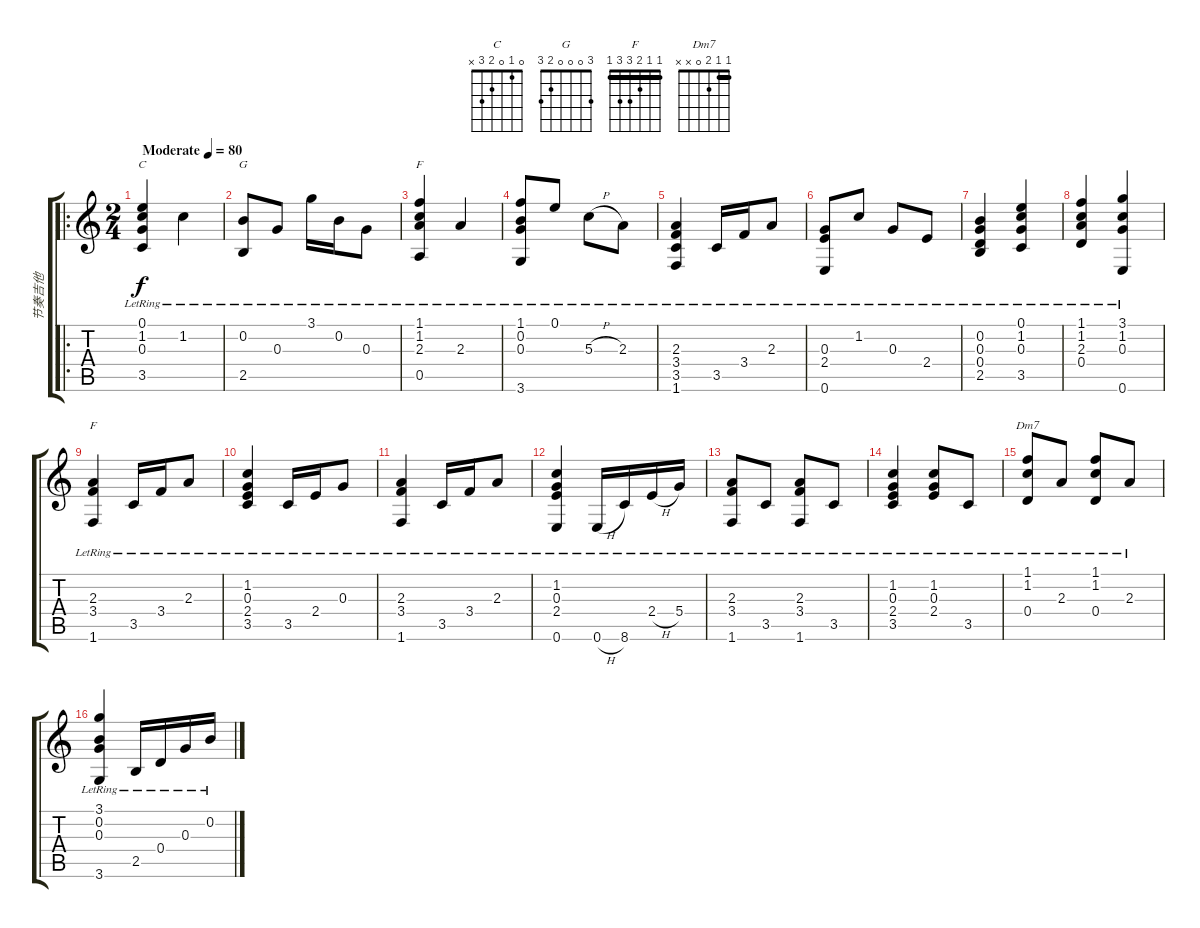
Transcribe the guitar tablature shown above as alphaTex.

\track ("节奏吉他" "节奏吉他") {instrument acousticguitarsteel}
\staff {score tabs}
\tuning (E4 B3 G3 D3 A2 E2) {hide}
\chord ("C" 0 1 0 2 3 x)
\chord ("G" 3 0 0 0 2 3)
\chord ("F" 1 1 2 3 0 1) {barre 1}
\chord ("F" 1 1 2 3 3 1) {barre 1}
\chord ("Dm7" 1 1 2 0 x x) {barre 1}
\ro
\ts (2 4)
\tempo (80 "Moderate")
\clef g2
\ks c
(0.1{lr} 1.2{lr} 0.3{lr} 3.5{lr}).4{ch "C" dy f instrument acousticguitarsteel} 1.2{lr}.4 |
(0.2{lr} 2.5{lr}).8{ch "G"} 0.3{lr}.8 3.1{lr}.16 0.2{lr}.16 0.3{lr}.8 |
(1.1{lr} 1.2{lr} 2.3{lr} 0.5{lr}).4{ch "F"} 2.3{lr}.4 |
(1.1{lr} 0.2{lr} 0.3{lr} 3.6{lr}).8 0.1{lr}.8 5.3{h lr}.8 2.3{lr}.8 |
(2.3{lr} 3.4{lr} 3.5{lr} 1.6{lr}).4 3.5{lr}.16 3.4{lr}.16 2.3{lr}.8 |
(0.3{lr} 2.4{lr} 0.6{lr}).8 1.2{lr}.8 0.3{lr}.8 2.4{lr}.8 |
(0.2{lr} 0.3{lr} 0.4{lr} 2.5{lr}).4 (0.1{lr} 1.2{lr} 0.3{lr} 3.5{lr}).4 |
(1.1{lr} 1.2{lr} 2.3{lr} 0.4{lr}).4 (3.1{lr} 1.2{lr} 0.3{lr} 0.6{lr}).4 |
(2.3{lr} 3.4{lr} 1.6{lr}).4{ch "F"} 3.5{lr}.16 3.4{lr}.16 2.3{lr}.8 |
(1.2{lr} 0.3{lr} 2.4{lr} 3.5{lr}).4 3.5{lr}.16 2.4{lr}.16 0.3{lr}.8 |
(2.3{lr} 3.4{lr} 1.6{lr}).4 3.5{lr}.16 3.4{lr}.16 2.3{lr}.8 |
(1.2{lr} 0.3{lr} 2.4{lr} 0.6{lr}).4 0.6{h lr}.16 8.6{lr}.16 2.4{h lr}.16 5.4{lr}.16 |
(2.3{lr} 3.4{lr} 1.6{lr}).8 3.5{lr}.8 (2.3{lr} 3.4{lr} 1.6{lr}).8 3.5{lr}.8 |
(1.2{lr} 0.3{lr} 2.4{lr} 3.5{lr}).4 (1.2{lr} 0.3{lr} 2.4{lr}).8 3.5{lr}.8 |
(1.1{lr} 1.2{lr} 0.4{lr}).8{ch "Dm7"} 2.3{lr}.8 (1.1{lr} 1.2{lr} 0.4{lr}).8 2.3{lr}.8 |
(3.1{lr} 0.2{lr} 0.3{lr} 3.6{lr}).4 2.5{lr}.16 0.4{lr}.16 0.3{lr}.16 0.2{lr}.16
